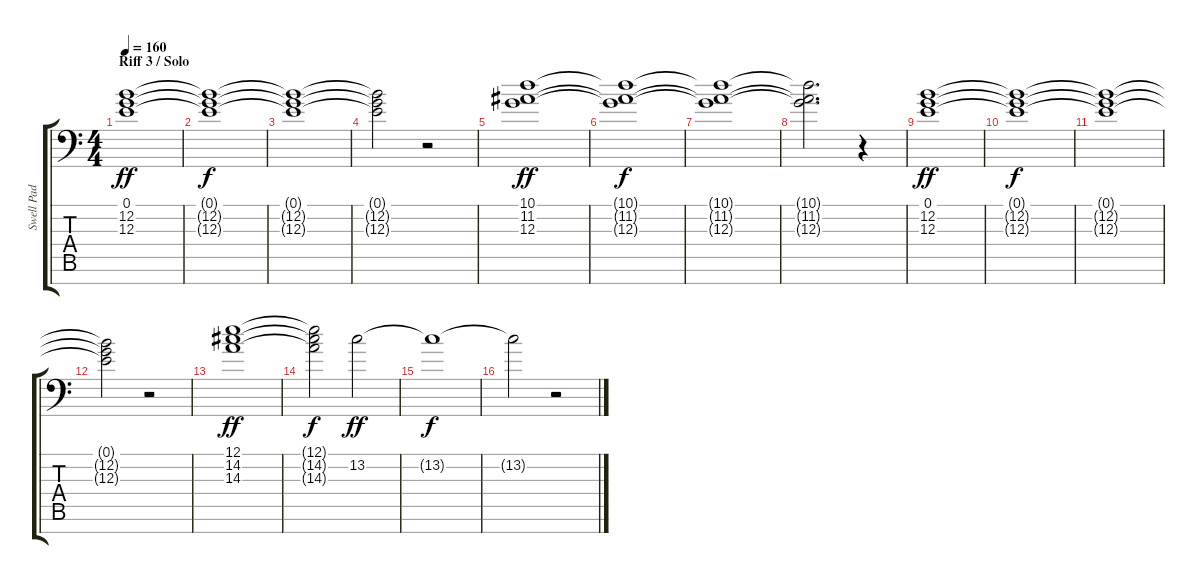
\track ("Swell Pad" "Swell Pad") {instrument pad2warm}
\staff {score tabs}
\tuning (E4 B3 G3 D3 A2 E2 C-1) {hide}
\ts (4 4)
\section ("" "Riff 3 / Solo")
\tempo 160
\clef f4
\ks c
(0.1 12.2 12.3).1{dy ff} |
(0.1{t} 12.2{t} 12.3{t}).1{dy f} |
(0.1{t} 12.2{t} 12.3{t}).1 |
(0.1{t} 12.2{t} 12.3{t}).2 r.2 |
(10.1 11.2 12.3).1{dy ff} |
(10.1{t} 11.2{t} 12.3{t}).1{dy f} |
(10.1{t} 11.2{t} 12.3{t}).1 |
(10.1{t} 11.2{t} 12.3{t}).2{d} r.4 |
(0.1 12.2 12.3).1{dy ff} |
(0.1{t} 12.2{t} 12.3{t}).1{dy f} |
(0.1{t} 12.2{t} 12.3{t}).1 |
(0.1{t} 12.2{t} 12.3{t}).2 r.2 |
(12.1 14.2 14.3).1{dy ff} |
(12.1{t} 14.2{t} 14.3{t}).2{dy f} 13.2.2{dy ff} |
13.2{t}.1{dy f} |
13.2{t}.2 r.2
